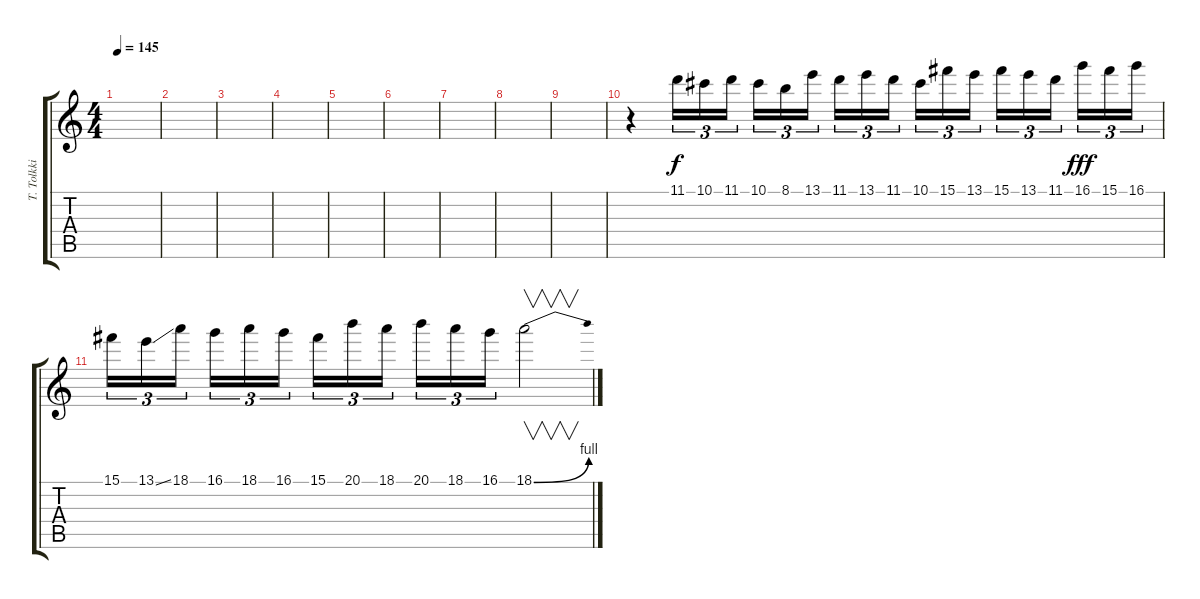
\track ("T. Tolkki" "T. Tolkki") {instrument distortionguitar}
\staff {score tabs}
\tuning (Eb4 Bb3 Gb3 Db3 Ab2 Eb2) {hide}
\ts (4 4)
\tempo 145
\clef g2
\ks c
|
|
|
|
|
|
|
|
|
r.4 11.1.16{tu (3 2)} 10.1.16{tu (3 2)} 11.1.16{tu (3 2)} 10.1.16{tu (3 2)} 8.1.16{tu (3 2)} 13.1.16{tu (3 2)} 11.1.16{tu (3 2)} 13.1.16{tu (3 2)} 11.1.16{tu (3 2)} 10.1.16{tu (3 2)} 15.1.16{tu (3 2)} 13.1.16{tu (3 2)} 15.1.16{tu (3 2)} 13.1.16{tu (3 2)} 11.1.16{tu (3 2)} 16.1.16{tu (3 2) dy fff} 15.1.16{tu (3 2)} 16.1.16{tu (3 2)} |
15.1.16{tu (3 2)} 13.1{ss}.16{tu (3 2)} 18.1.16{tu (3 2)} 16.1.16{tu (3 2)} 18.1.16{tu (3 2)} 16.1.16{tu (3 2)} 15.1.16{tu (3 2)} 20.1.16{tu (3 2)} 18.1.16{tu (3 2)} 20.1.16{tu (3 2)} 18.1.16{tu (3 2)} 16.1.16{tu (3 2)} 18.1{be (bend 0 0 60 4)}.2{v}
